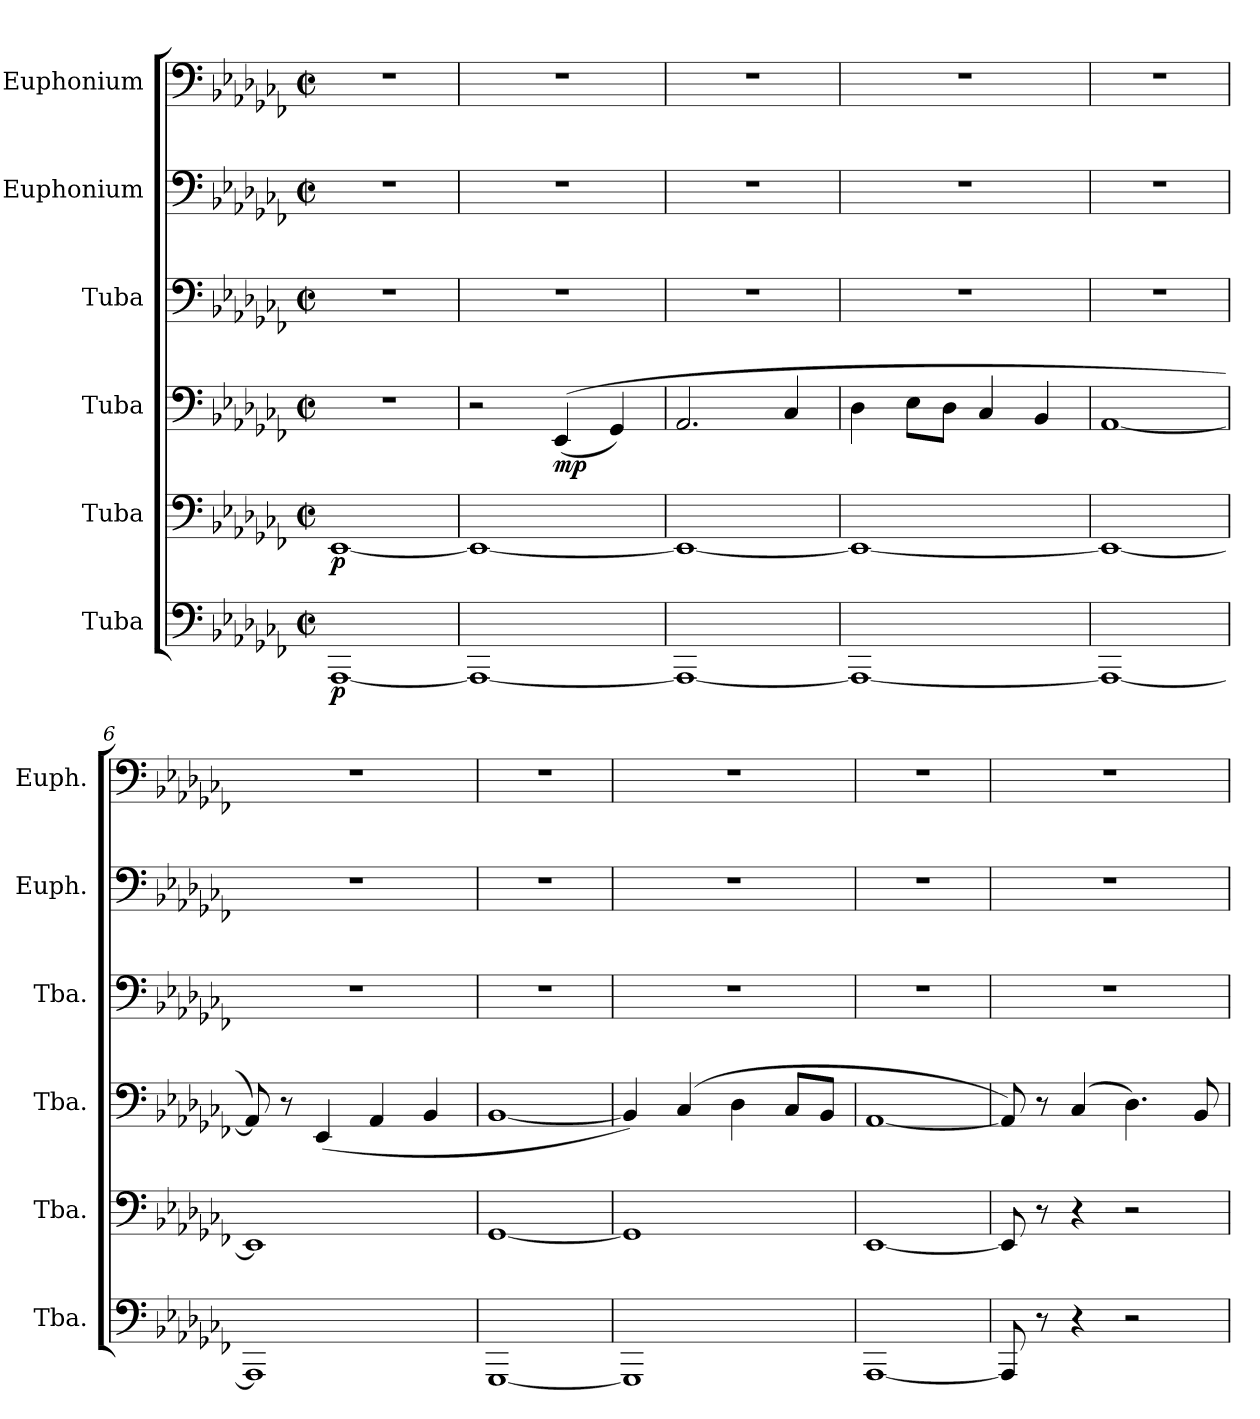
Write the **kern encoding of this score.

**kern	**dynam	**kern	**dynam	**kern	**dynam	**kern	**kern	**kern
*part6	*part6	*part5	*part5	*part4	*part4	*part3	*part2	*part1
*staff6	*staff6	*staff5	*staff5	*staff4	*staff4	*staff3	*staff2	*staff1
*I"Tuba	*	*I"Tuba	*	*I"Tuba	*	*I"Tuba	*I"Euphonium	*I"Euphonium
*I'Tba.	*	*I'Tba.	*	*I'Tba.	*	*I'Tba.	*I'Euph.	*I'Euph.
*clefF4	*	*clefF4	*	*clefF4	*	*clefF4	*clefF4	*clefF4
*k[b-e-a-d-g-c-f-]	*	*k[b-e-a-d-g-c-f-]	*	*k[b-e-a-d-g-c-f-]	*	*k[b-e-a-d-g-c-f-]	*k[b-e-a-d-g-c-f-]	*k[b-e-a-d-g-c-f-]
*M2/2	*	*M2/2	*	*M2/2	*	*M2/2	*M2/2	*M2/2
*met(c|)	*	*met(c|)	*	*met(c|)	*	*met(c|)	*met(c|)	*met(c|)
*MM96	*	*MM96	*	*MM96	*	*MM96	*MM96	*MM96
=1	=1	=1	=1	=1	=1	=1	=1	=1
!	!LO:DY:b	!	!LO:DY:b	!	!	!	!	!
[1AAA-	p	[1EE-	p	1r	.	1r	1r	1r
=2	=2	=2	=2	=2	=2	=2	=2	=2
1AAA-_	.	1EE-_	.	2r	.	1r	1r	1r
!	!	!	!	!	!LO:DY:b	!	!	!
.	.	.	.	((4EE-/	mp	.	.	.
.	.	.	.	4GG-/)	.	.	.	.
=3	=3	=3	=3	=3	=3	=3	=3	=3
1AAA-_	.	1EE-_	.	2.AA-/	.	1r	1r	1r
.	.	.	.	4C-/	.	.	.	.
=4	=4	=4	=4	=4	=4	=4	=4	=4
1AAA-_	.	1EE-_	.	4D-\	.	1r	1r	1r
.	.	.	.	8E-\L	.	.	.	.
.	.	.	.	8D-\J	.	.	.	.
.	.	.	.	4C-/	.	.	.	.
.	.	.	.	4BB-/	.	.	.	.
=5	=5	=5	=5	=5	=5	=5	=5	=5
1AAA-_	.	1EE-_	.	[1AA-	.	1r	1r	1r
=6	=6	=6	=6	=6	=6	=6	=6	=6
1AAA-]	.	1EE-]	.	8AA-/])	.	1r	1r	1r
.	.	.	.	8r	.	.	.	.
.	.	.	.	(4EE-/	.	.	.	.
.	.	.	.	4AA-/	.	.	.	.
.	.	.	.	4BB-/	.	.	.	.
=7	=7	=7	=7	=7	=7	=7	=7	=7
[1GGG-	.	[1GG-	.	[1BB-	.	1r	1r	1r
=8	=8	=8	=8	=8	=8	=8	=8	=8
1GGG-]	.	1GG-]	.	4BB-/])	.	1r	1r	1r
.	.	.	.	(4C-/	.	.	.	.
.	.	.	.	4D-\	.	.	.	.
.	.	.	.	8C-/L	.	.	.	.
.	.	.	.	8BB-/J	.	.	.	.
=9	=9	=9	=9	=9	=9	=9	=9	=9
[1AAA-	.	[1EE-	.	[1AA-	.	1r	1r	1r
!!LO:PB:g=z
=10	=10	=10	=10	=10	=10	=10	=10	=10
8AAA-/]	.	8EE-/]	.	8AA-/])	.	1r	1r	1r
8r	.	8r	.	8r	.	.	.	.
4r	.	4r	.	(4C-/	.	.	.	.
2r	.	2r	.	4.D-\)	.	.	.	.
.	.	.	.	8BB-/	.	.	.	.
=	=	=	=	=	=	=	=	=
*-	*-	*-	*-	*-	*-	*-	*-	*-
